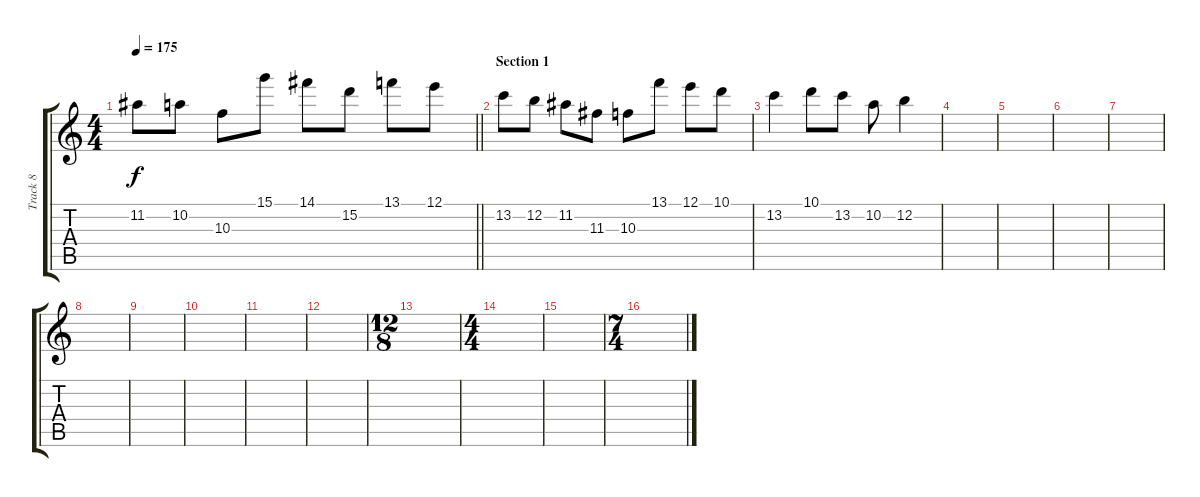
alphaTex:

\track ("Track 8" "Track 8") {mute instrument acousticguitarsteel}
\staff {score tabs}
\tuning (E4 B3 G3 D3 A2 E2) {hide}
\ts (4 4)
\tempo 175
\clef g2
\barLineRight lightlight
\ks c
11.2.8{dy f} 10.2.8 10.3.8 15.1.8 14.1.8 15.2.8 13.1.8 12.1.8 |
\section ("" "Section 1")
13.2.8 12.2.8 11.2.8 11.3.8 10.3.8 13.1.8 12.1.8 10.1.8 |
13.2.4 10.1.8 13.2.8 10.2.8 12.2.4 |
|
|
|
|
|
|
|
|
|
\ts (12 8)
|
\ts (4 4)
|
|
\ts (7 4)
